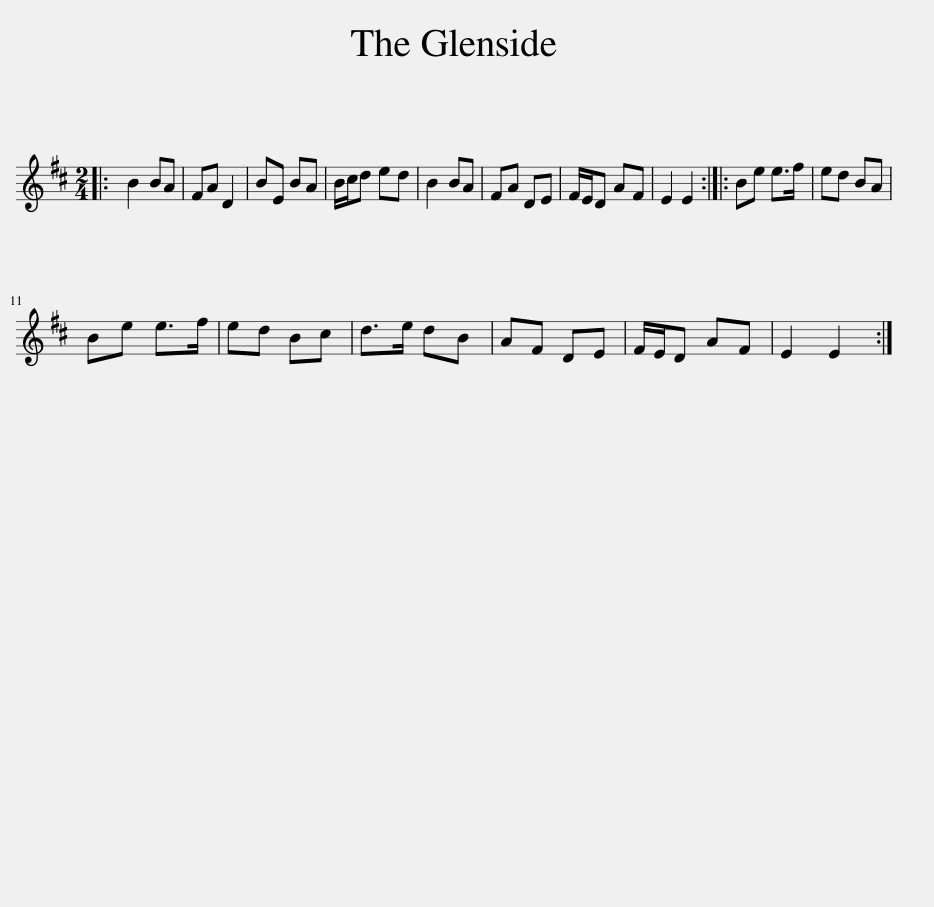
X:1
L:1/8
M:2/4
I:linebreak $
K:D
V:1 treble
V:1
|: B2 BA | FA D2 | BE BA | B/c/d ed | B2 BA | %5
 FA DE | F/E/D AF | E2 E2 :: Be e>f | ed BA |$ %10
 Be e>f | ed Bc | d>e dB | AF DE | F/E/D AF | %15
 E2 E2 :| %16
